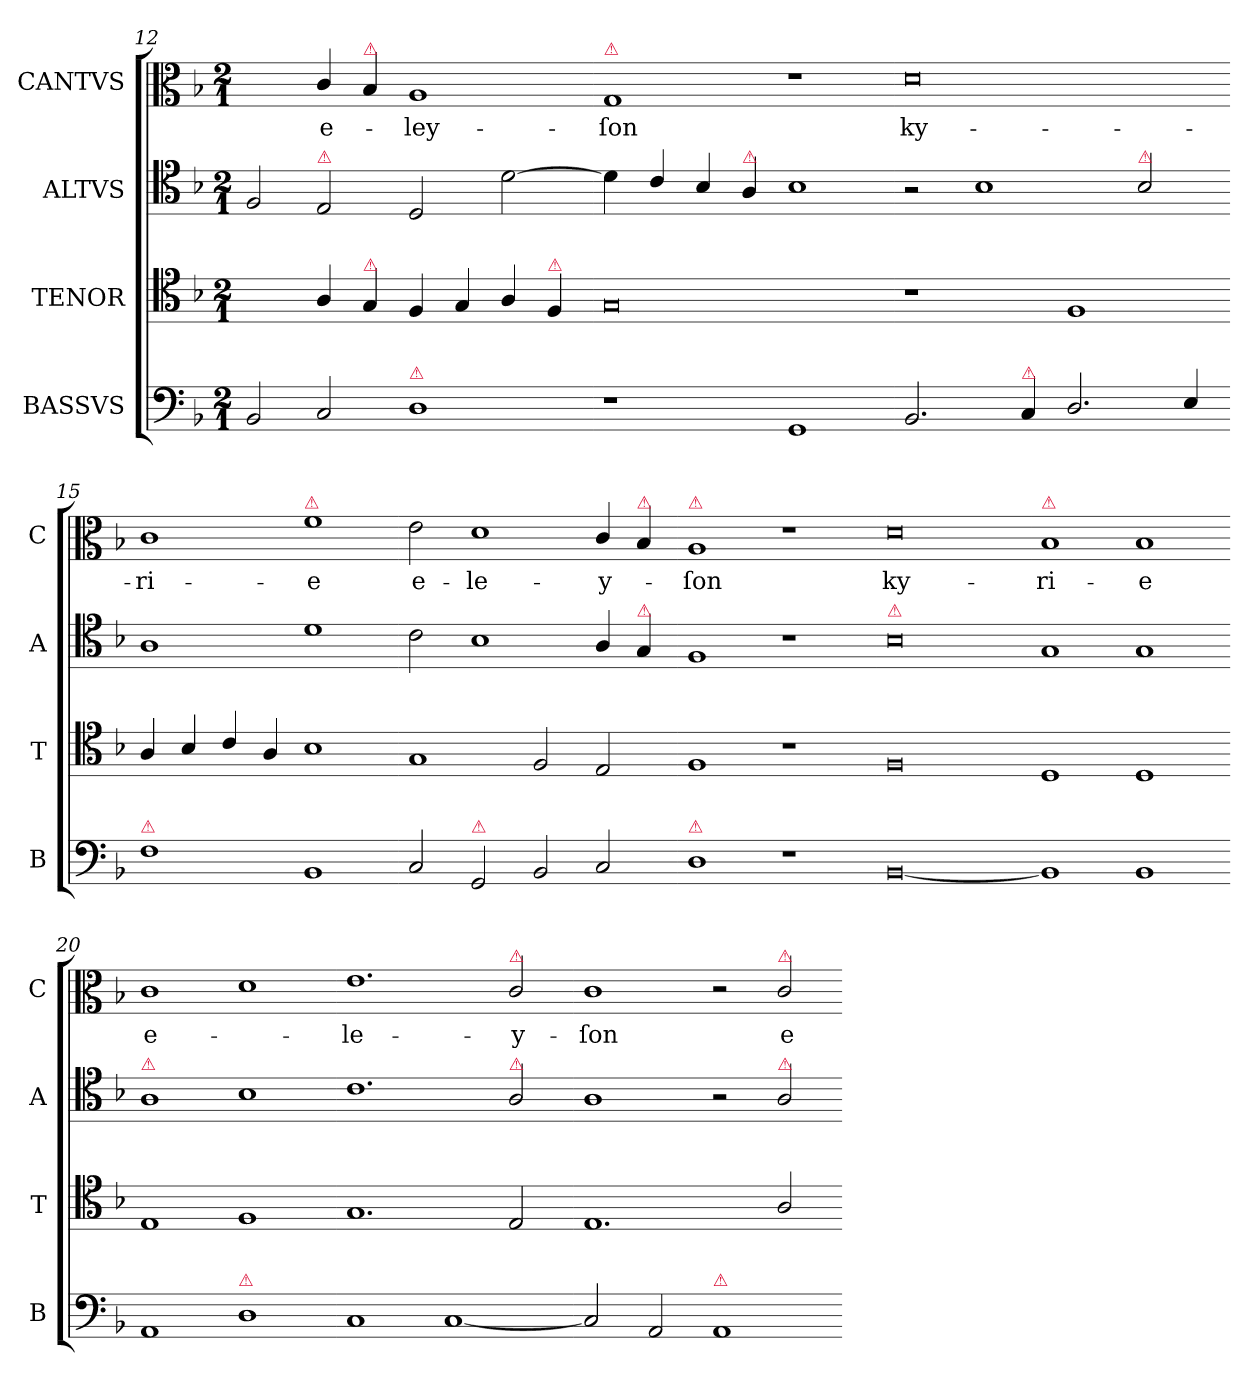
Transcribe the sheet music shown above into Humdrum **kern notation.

**kern	**kern	**kern	**kern	**text
*part4	*part3	*part2	*part1	*part1
*staff4	*staff3	*staff2	*staff1	*staff1
*I"BASSVS	*I"TENOR	*I"ALTVS	*I"CANTVS	*
*I'B	*I'T	*I'A	*I'C	*
*clefF4	*clefC4	*clefC4	*clefC3	*
*k[b-]	*k[b-]	*k[b-]	*k[b-]	*
*d:	*d:	*d:	*d:	*
*M2/1	*M2/1	*M2/1	*M2/1	*
=12	=12	=12	=12	=12
2BB-/	2ryy	2F/	2ryy	.
!	!	!LO:TX:a:color=crimson:t=⚠	!	!
!	!	!	!	!LO:LY:i
2C/	4A/	2E/	4c/	e-
!	!	!	!LO:TX:a:color=crimson:t=⚠	!
!	!LO:TX:a:color=crimson:t=⚠	!	!	!
.	4G/	.	4B-/	.
!LO:TX:a:color=crimson:t=⚠	!	!	!	!
!	!	!	!	!LO:LY:i
1D	4F/	2D/	1A	-ley-
.	4G/	.	.	.
.	4A/	[2d\	.	.
!	!LO:TX:a:color=crimson:t=⚠	!	!	!
.	4F/	.	.	.
=13-	=13-	=13-	=13-	=13-
!	!	!	!LO:TX:a:color=crimson:t=⚠	!
!	!	!	!	!LO:LY:i
1r	0G	4d\]	1G	-ſon
.	.	4c/	.	.
.	.	4B-/	.	.
!	!	!LO:TX:a:color=crimson:t=⚠	!	!
.	.	4A/	.	.
1GG	.	1B-	1r	.
=14-	=14-	=14-	=14-	=14-
!	!	!	!	!LO:LY:i
2.BB-/	1r	2r	0d	ky-
.	.	1B-	.	.
!LO:TX:a:color=crimson:t=⚠	!	!	!	!
4C/	.	.	.	.
2.D/	1F	.	.	.
!	!	!LO:TX:a:color=crimson:t=⚠	!	!
.	.	2B-/	.	.
4E/	.	.	.	.
=15-	=15-	=15-	=15-	=15-
!LO:TX:a:color=crimson:t=⚠	!	!	!	!
!	!	!	!	!LO:LY:i
1F	4A/	1A	1c	-ri-
.	4B-/	.	.	.
.	4c/	.	.	.
.	4A/	.	.	.
!	!	!	!LO:TX:a:color=crimson:t=⚠	!
!	!	!	!	!LO:LY:i
1BB-	1B-	1d	1f	-e
=16-	=16-	=16-	=16-	=16-
!	!	!	!	!LO:LY:i
2C/	1G	2c\	2e\	e-
!LO:TX:a:color=crimson:t=⚠	!	!	!	!
!	!	!	!	!LO:LY:i
2GG/	.	1B-	1d	-le-
2BB-/	2F/	.	.	.
!	!	!	!	!LO:LY:i
2C/	2E/	4A/	4c/	-y-
!	!	!	!LO:TX:a:color=crimson:t=⚠	!
!	!	!LO:TX:a:color=crimson:t=⚠	!	!
.	.	4G/	4B-/	.
=17-	=17-	=17-	=17-	=17-
!	!	!	!LO:TX:a:color=crimson:t=⚠	!
!LO:TX:a:color=crimson:t=⚠	!	!	!	!
!	!	!	!	!LO:LY:i
1D	1F	1F	1A	-ſon
1r	1r	1r	1r	.
=18-	=18-	=18-	=18-	=18-
!	!	!LO:TX:a:color=crimson:t=⚠	!	!
!	!	!	!	!LO:LY:i
[0BB-	0F	0B-	0d	ky-
=19-	=19-	=19-	=19-	=19-
!	!	!	!LO:TX:a:color=crimson:t=⚠	!
!	!	!	!	!LO:LY:i
1BB-]	1D	1G	1B-	-ri-
!	!	!	!	!LO:LY:i
1BB-	1D	1G	1B-	-e
=20-	=20-	=20-	=20-	=20-
!	!	!LO:TX:a:color=crimson:t=⚠	!	!
!	!	!	!	!LO:LY:i
1AA	1E	1A	1c	e-
!LO:TX:a:color=crimson:t=⚠	!	!	!	!
1D	1F	1B-	1d	.
=21-	=21-	=21-	=21-	=21-
!	!	!	!	!LO:LY:i
1C	1.G	1.c	1.e	-le-
[1C	.	.	.	.
!	!	!	!LO:TX:a:color=crimson:t=⚠	!
!	!	!LO:TX:a:color=crimson:t=⚠	!	!
!	!	!	!	!LO:LY:i
.	2E/	2A/	2c/	-y-
=22-	=22-	=22-	=22-	=22-
!	!	!	!	!LO:LY:i
2C]	1.E	1A	1c	-ſon
2AA/	.	.	.	.
!LO:TX:a:color=crimson:t=⚠	!	!	!	!
1AA	.	2r	2r	.
!	!	!	!LO:TX:a:color=crimson:t=⚠	!
!	!	!LO:TX:a:color=crimson:t=⚠	!	!
!	!	!	!	!LO:LY:i
.	2A/	2A/	2c/	e-
=-	=-	=-	=-	=-
*-	*-	*-	*-	*-
